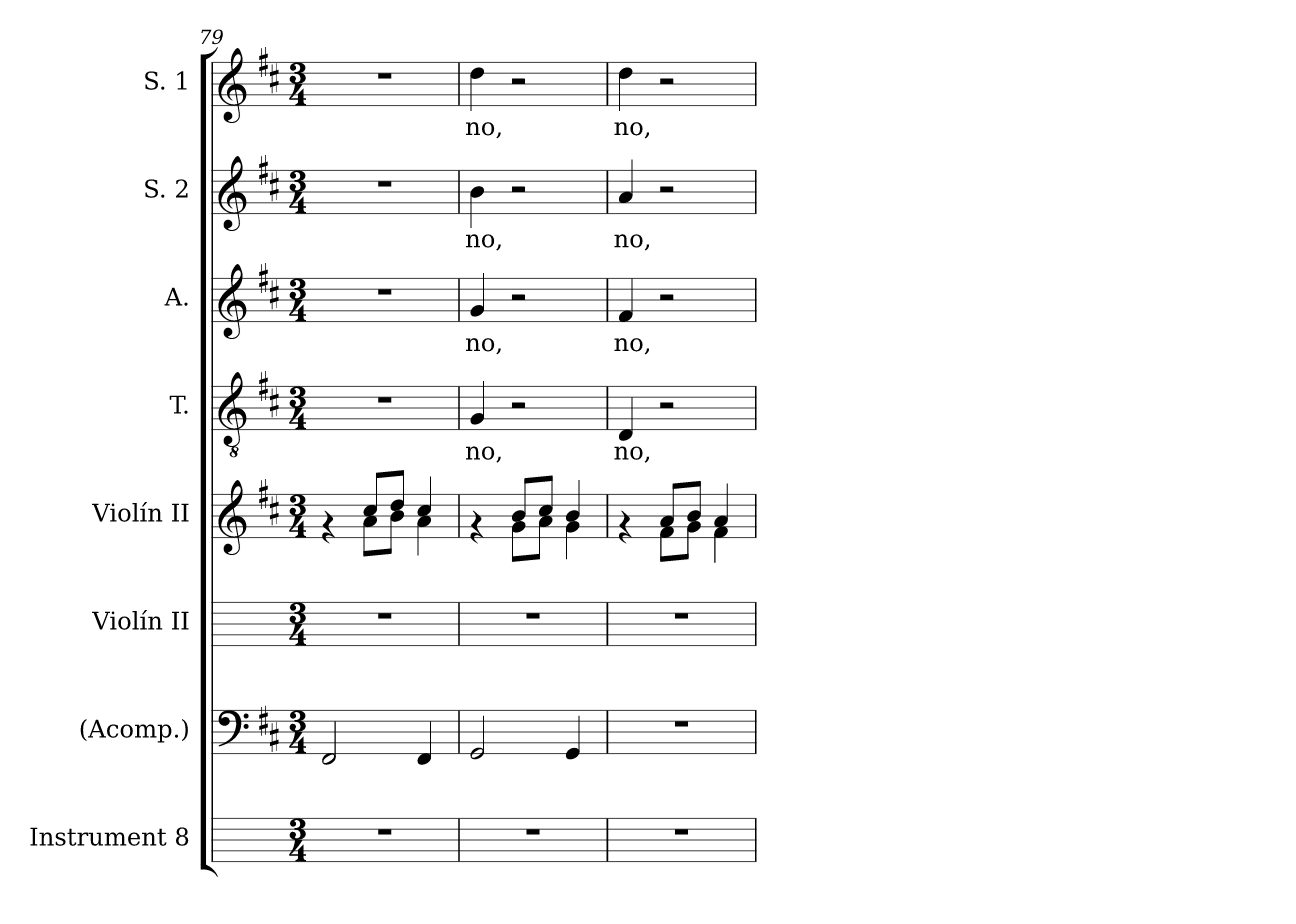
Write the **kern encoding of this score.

**kern	**kern	**kern	**kern	**kern	**text	**kern	**text	**kern	**text	**kern	**text
*part8	*part7	*part6	*part5	*part4	*part4	*part3	*part3	*part2	*part2	*part1	*part1
*staff8	*staff7	*staff6	*staff5	*staff4	*staff4	*staff3	*staff3	*staff2	*staff2	*staff1	*staff1
*I"Instrument 8	*I"(Acomp.)	*I"Violín II	*I"Violín II	*I"T.	*	*I"A.	*	*I"S. 2	*	*I"S. 1	*
*	*	*	*I'Violín I	*I'T.	*	*I'A.	*	*I'S. 2	*	*I'S. 1	*
*	*clefF4	*	*clefG2	*clefGv2	*	*clefG2	*	*clefG2	*	*clefG2	*
*k[]	*k[f#c#]	*k[]	*k[f#c#]	*k[f#c#]	*	*k[f#c#]	*	*k[f#c#]	*	*k[f#c#]	*
*C:	*D:	*C:	*D:	*D:	*	*D:	*	*D:	*	*D:	*
*M3/4	*M3/4	*M3/4	*M3/4	*M3/4	*	*M3/4	*	*M3/4	*	*M3/4	*
=79	=79	=79	=79	=79	=79	=79	=79	=79	=79	=79	=79
*	*	*	*^	*	*	*	*	*	*	*	*
2.r	2FF#/	2.r	4rf	4ryy	2.r	.	2.r	.	2.r	.	2.r	.
.	.	.	8cc#/L	8a\L	.	.	.	.	.	.	.	.
.	.	.	8dd/J	8b\J	.	.	.	.	.	.	.	.
.	4FF#/	.	4cc#/	4a\	.	.	.	.	.	.	.	.
=80	=80	=80	=80	=80	=80	=80	=80	=80	=80	=80	=80	=80
!	!	!	!	!	!	!LO:LY:b:cj	!	!LO:LY:b	!	!LO:LY:b:cj	!	!LO:LY:b:cj
2.r	2GG/	2.r	4rf	4ryy	4G/	no,	4g/	no,	4b\	no,	4dd\	no,
.	.	.	8b/L	8g\L	2r	.	2r	.	2r	.	2r	.
.	.	.	8cc#/J	8a\J	.	.	.	.	.	.	.	.
.	4GG/	.	4b/	4g\	.	.	.	.	.	.	.	.
!!LO:PB:g=z
=81	=81	=81	=81	=81	=81	=81	=81	=81	=81	=81	=81	=81
!	!	!	!	!	!	!LO:LY:b:cj	!	!LO:LY:b	!	!LO:LY:b:cj	!	!LO:LY:b:cj
2.r	2.r	2.r	4rf	4ryy	4D/	no,	4f#/	no,	4a/	no,	4dd\	no,
.	.	.	8a/L	8f#\L	2r	.	2r	.	2r	.	2r	.
.	.	.	8b/J	8g\J	.	.	.	.	.	.	.	.
.	.	.	4a/	4f#\	.	.	.	.	.	.	.	.
*	*	*	*v	*v	*	*	*	*	*	*	*	*
=	=	=	=	=	=	=	=	=	=	=	=
*-	*-	*-	*-	*-	*-	*-	*-	*-	*-	*-	*-
